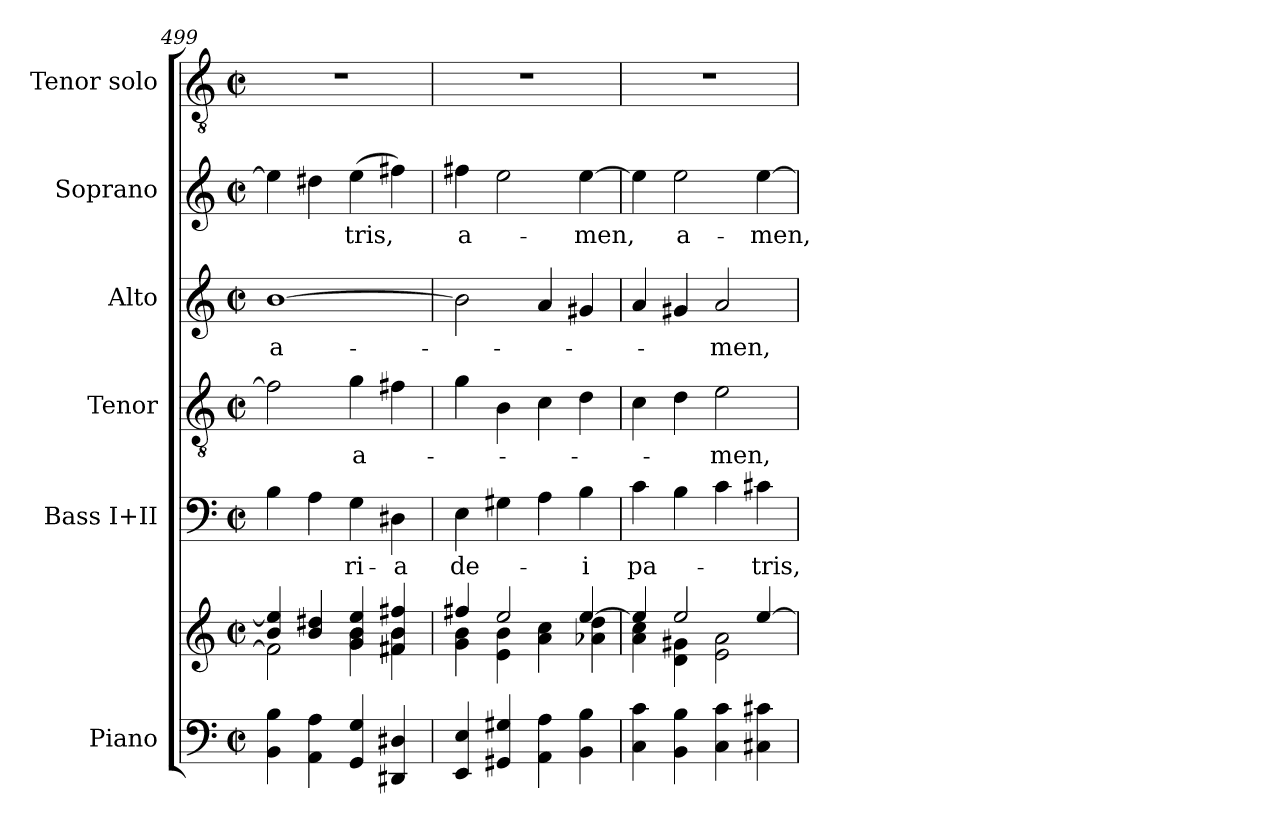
**kern	**kern	**kern	**text	**kern	**text	**kern	**text	**kern	**text	**kern
*part6	*part6	*part5	*part5	*part4	*part4	*part3	*part3	*part2	*part2	*part1
*staff7	*staff6	*staff5	*staff5	*staff4	*staff4	*staff3	*staff3	*staff2	*staff2	*staff1
*I"Piano	*	*I"Bass I+II	*	*I"Tenor	*	*I"Alto	*	*I"Soprano	*	*I"Tenor solo
*I'Pno.	*	*I'B.I+II	*	*I'T.	*	*I'A.	*	*I'S.	*	*I'T.s
!!LO:PB:g=z
*clefF4	*clefG2	*clefF4	*	*clefGv2	*	*clefG2	*	*clefG2	*	*clefGv2
*k[]	*k[]	*k[]	*	*k[]	*	*k[]	*	*k[]	*	*k[]
*M2/2	*M2/2	*M2/2	*	*M2/2	*	*M2/2	*	*M2/2	*	*M2/2
*met(c|)	*met(c|)	*met(c|)	*	*met(c|)	*	*met(c|)	*	*met(c|)	*	*met(c|)
=499	=499	=499	=499	=499	=499	=499	=499	=499	=499	=499
*	*^	*	*	*	*	*	*	*	*	*
4BB\ 4B\	4b/ 4ee/]	2f#\]	4B\	.	2f#\]	.	[1b	a-	4ee\]	.	1r
4AA\ 4A\	4b/ 4dd#X/	.	4A\	.	.	.	.	.	4dd#X\	.	.
4GG/ 4G/	4g/ 4b/ 4ee/	4g\ 4b\	4G\	-ri-	4g\	a-	.	.	(4ee\	-tris,	.
4DD#X/ 4D#X/	4f#X/ 4b/ 4ff#X/	4f#\ 4b\	4D#X\	-a	4f#X\	.	.	.	4ff#X\)	.	.
=500	=500	=500	=500	=500	=500	=500	=500	=500	=500	=500	=500
4EE/ 4E/	4ff#X/	4g\ 4b\	4E\	de-	4g\	.	2b\]	.	4ff#X\	a-	1r
4GG#X/ 4G#X/	2ee/	4e\ 4b\	4G#X\	.	4B\	.	.	.	2ee\	.	.
4AA\ 4A\	.	4a\ 4cc\	4A\	.	4c\	.	4a/	.	.	.	.
4BB\ 4B\	[4ee/	4a-X\ 4dd\	4B\	-i	4d\	.	4g#X/	.	[4ee\	-men,	.
=501	=501	=501	=501	=501	=501	=501	=501	=501	=501	=501	=501
4C\ 4c\	4ee/]	4a\ 4cc\	4c\	pa-	4c\	.	4a/	.	4ee\]	.	1r
4BB\ 4B\	2ee/	4d\ 4g#X\	4B\	.	4d\	.	4g#X/	.	2ee\	a-	.
4C\ 4c\	.	2e\ 2a\	4c\	.	2e\	-men,	2a/	-men,	.	.	.
4C#X\ 4c#X\	[4ee/	.	4c#X\	-tris,	.	.	.	.	[4ee\	-men,	.
*	*v	*v	*	*	*	*	*	*	*	*	*
=	=	=	=	=	=	=	=	=	=	=
*-	*-	*-	*-	*-	*-	*-	*-	*-	*-	*-
